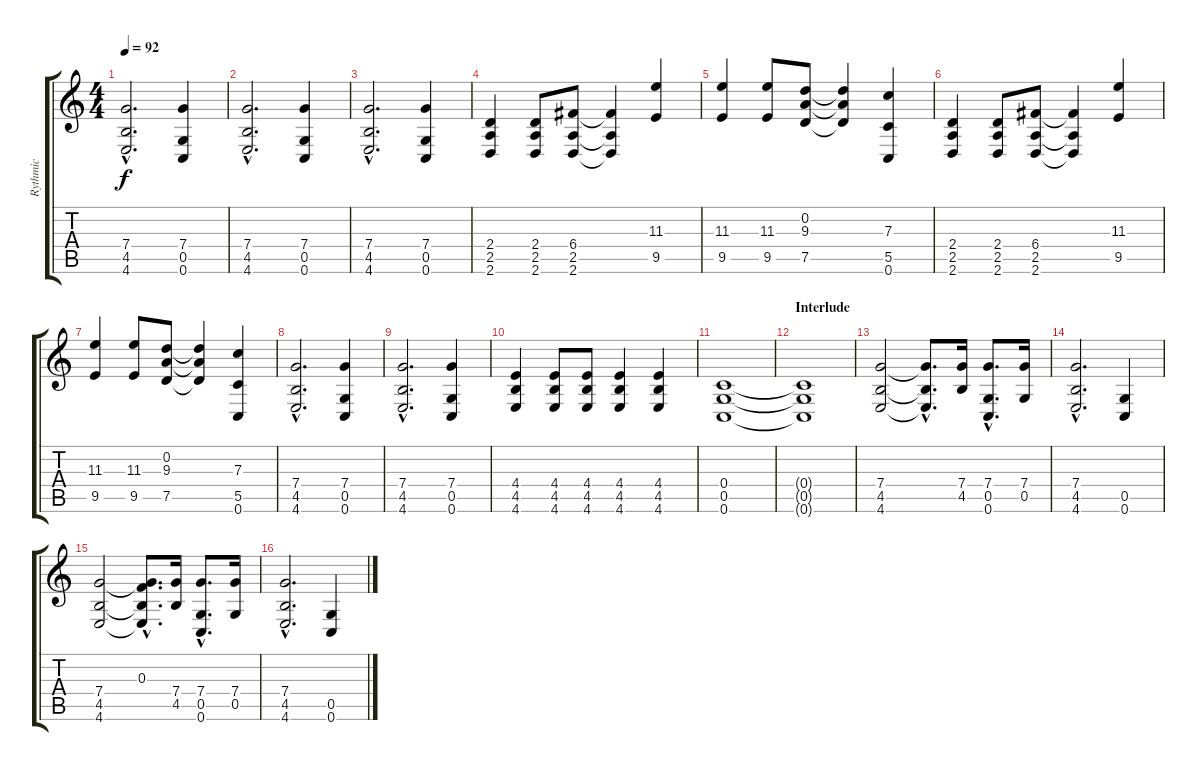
\track ("Rythmic" "Rythmic") {instrument electricguitarjazz}
\staff {score tabs}
\tuning (D4 A3 F3 C3 G2 C2) {hide}
\ts (4 4)
\tempo 92
\clef g2
\ks c
(7.4{hac} 4.5{hac} 4.6{hac}).2{d dy f} (7.4 0.5 0.6).4 |
(7.4{hac} 4.5{hac} 4.6{hac}).2{d} (7.4 0.5 0.6).4 |
(7.4{hac} 4.5{hac} 4.6{hac}).2{d} (7.4 0.5 0.6).4 |
(2.4 2.5 2.6).4 (2.4 2.5 2.6).8 (6.4 2.5 2.6).8 (6.4{t} 2.5{t} 2.6{t}).4 (11.3 9.5).4 |
(11.3 9.5).4 (11.3 9.5).8 (0.2 9.3 7.5).8 (0.2{t} 9.3{t} 7.5{t}).4 (7.3 5.5 0.6).4 |
(2.4 2.5 2.6).4 (2.4 2.5 2.6).8 (6.4 2.5 2.6).8 (6.4{t} 2.5{t} 2.6{t}).4 (11.3 9.5).4 |
(11.3 9.5).4 (11.3 9.5).8 (0.2 9.3 7.5).8 (0.2{t} 9.3{t} 7.5{t}).4 (7.3 5.5 0.6).4 |
(7.4{hac} 4.5{hac} 4.6{hac}).2{d} (7.4 0.5 0.6).4 |
(7.4{hac} 4.5{hac} 4.6{hac}).2{d} (7.4 0.5 0.6).4 |
(4.4 4.5 4.6).4 (4.4 4.5 4.6).8 (4.4 4.5 4.6).8 (4.4 4.5 4.6).4 (4.4 4.5 4.6).4 |
(0.4 0.5 0.6).1 |
\section ("" "Interlude")
(0.4{t} 0.5{t} 0.6{t}).1 |
(7.4 4.5 4.6).2{instrument electricguitarjazz} (7.4{hac t} 4.5{hac t} 4.6{hac t}).8{d} (7.4 4.5).16 (7.4{hac} 0.5{hac} 0.6{hac}).8{d} (7.4 0.5).16 |
(7.4{hac} 4.5{hac} 4.6{hac}).2{d} (0.5 0.6).4 |
(7.4 4.5 4.6).2 (0.3{hac} 7.4{hac t} 4.5{hac t} 4.6{hac t}).8{d} (7.4 4.5).16 (7.4{hac} 0.5{hac} 0.6{hac}).8{d} (7.4 0.5).16 |
(7.4{hac} 4.5{hac} 4.6{hac}).2{d} (0.5 0.6).4
